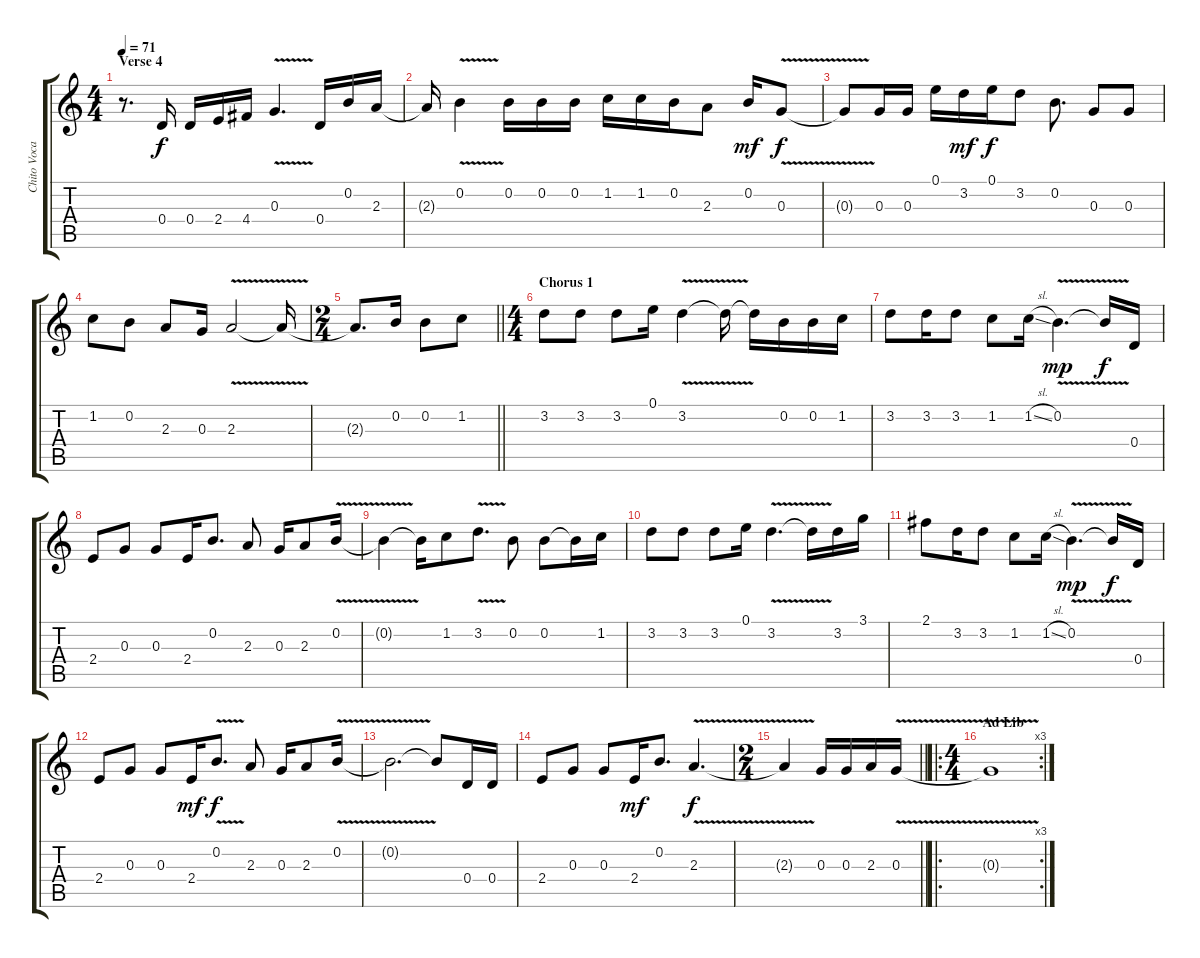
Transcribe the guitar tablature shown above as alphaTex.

\track ("Chito Vocals" "Chito Voca") {instrument acousticguitarnylon}
\staff {score tabs}
\tuning (E4 B3 G3 D3 A2 E2) {hide}
\ts (4 4)
\section ("" "Verse 4")
\tempo 71
\clef g2
\ks c
r.8{d dy f} 0.4.16 0.4.16 2.4.16 4.4.16 0.3{v}.4{d} 0.4.16 0.2.16 2.3.16 |
2.3{t}.16 0.2{v}.4 0.2.16 0.2.16 0.2.16 1.2.16 1.2.16 0.2.16 2.3.8 0.2.16{dy mf} 0.3{v}.8{dy f} |
0.3{t}.8 0.3.16 0.3.16 0.1.16 3.2.16{dy mf} 0.1.16{dy f} 3.2.8 0.2.8{d} 0.3.8 0.3.8 |
1.2.8 0.2.8 2.3.8 0.3.16 2.3{v}.2 2.3{t}.16 |
\ts (2 4)
\barLineRight lightlight
2.3{t}.8{d} 0.2.16 0.2.8 1.2.8 |
\ts (4 4)
\section ("" "Chorus 1")
3.2.8 3.2.8 3.2.8 0.1.16 3.2{v}.4 3.2{t}.16 3.2{t}.16 0.2.16 0.2.16 1.2.16 |
3.2.8 3.2.16 3.2.8 1.2.8 1.2{sl}.16 0.2{v}.4{d dy mp} 0.2{t}.16{dy f} 0.4.16 |
2.4.8 0.3.8 0.3.8 2.4.16 0.2.8{d} 2.3.8 0.3.16 2.3.8 0.2{v}.16 |
0.2{t}.4 0.2{t}.16 1.2.8 3.2{v}.8{d} 0.2.8 0.2.8 0.2{t}.16 1.2.16 |
3.2.8 3.2.8 3.2.8 0.1.16 3.2{v}.4{d} 3.2{t}.16 3.2.16 3.1.16 |
2.1.8 3.2.16 3.2.8 1.2.8 1.2{sl}.16 0.2{v}.4{d dy mp} 0.2{t}.16{dy f} 0.4.16 |
2.4.8 0.3.8 0.3.8 2.4.16{dy mf} 0.2{v}.8{d dy f} 2.3.8 0.3.16 2.3.8 0.2{v}.16 |
0.2{t}.2{d} 0.2{t}.8 0.4.16 0.4.16 |
2.4.8 0.3.8 0.3.8 2.4.16{dy mf} 0.2.8{d} 2.3{v}.4{d dy f} |
\ts (2 4)
\barLineRight lightlight
2.3{t}.4 0.3.16 0.3.16 2.3.16 0.3{v}.16 |
\ro
\rc 3
\ts (4 4)
\section ("" "Ad Lib")
0.3{t}.1
